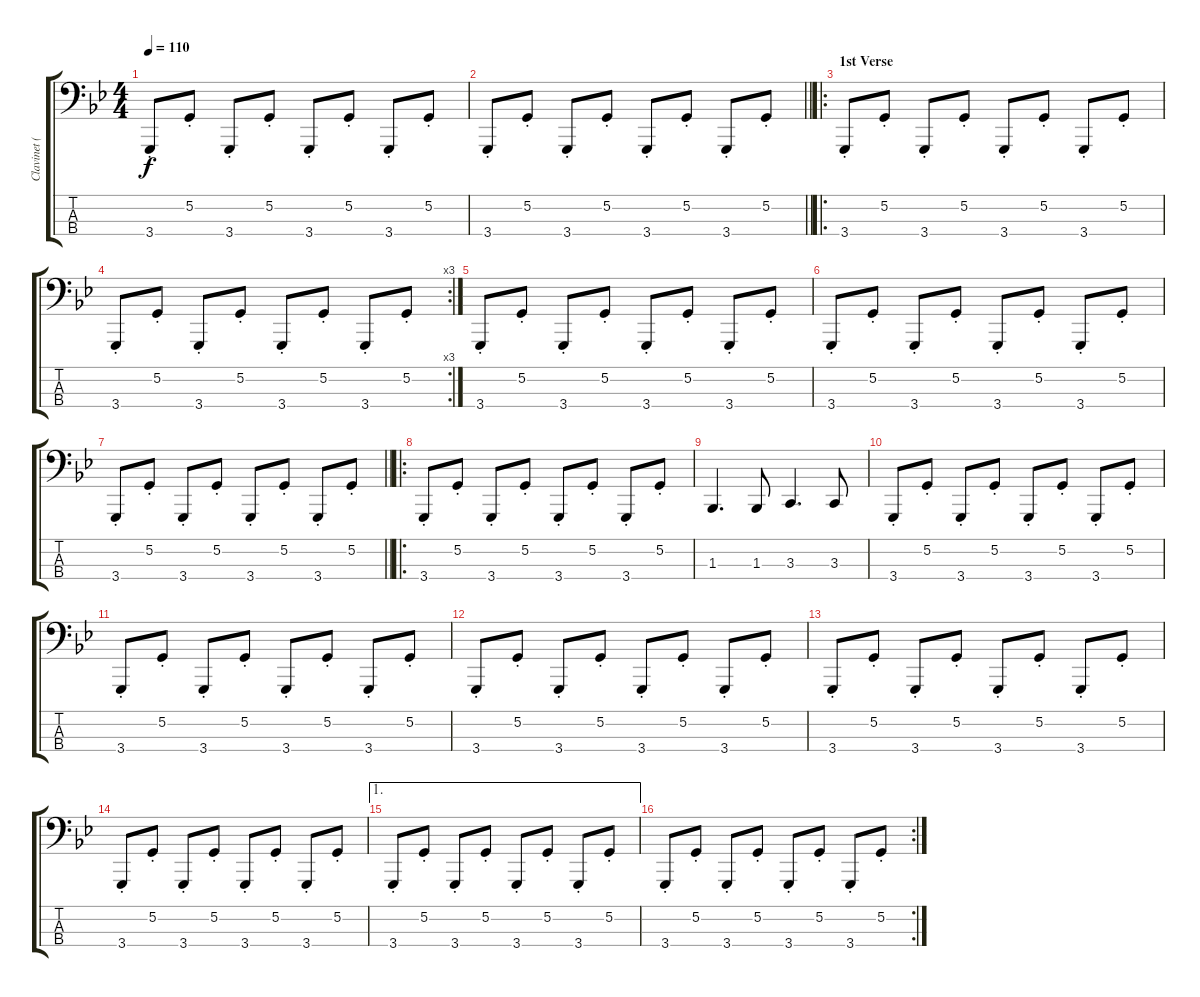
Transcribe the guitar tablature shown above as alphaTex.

\track ("Clavinet (low) arranged for bass" "Clavinet (") {instrument clavinet}
\staff {score tabs}
\tuning (G2 D2 A1 E1) {hide}
\ts (4 4)
\tempo 110
\clef f4
\ks bb
3.4{st}.8{dy f instrument clavinet} 5.2{st}.8 3.4{st}.8 5.2{st}.8 3.4{st}.8 5.2{st}.8 3.4{st}.8 5.2{st}.8 |
\barLineRight lightlight
3.4{st}.8 5.2{st}.8 3.4{st}.8 5.2{st}.8 3.4{st}.8 5.2{st}.8 3.4{st}.8 5.2{st}.8 |
\ro
\section ("" "1st Verse")
3.4{st}.8 5.2{st}.8 3.4{st}.8 5.2{st}.8 3.4{st}.8 5.2{st}.8 3.4{st}.8 5.2{st}.8 |
\rc 3
3.4{st}.8 5.2{st}.8 3.4{st}.8 5.2{st}.8 3.4{st}.8 5.2{st}.8 3.4{st}.8 5.2{st}.8 |
3.4{st}.8 5.2{st}.8 3.4{st}.8 5.2{st}.8 3.4{st}.8 5.2{st}.8 3.4{st}.8 5.2{st}.8 |
3.4{st}.8 5.2{st}.8 3.4{st}.8 5.2{st}.8 3.4{st}.8 5.2{st}.8 3.4{st}.8 5.2{st}.8 |
\barLineRight lightlight
3.4{st}.8 5.2{st}.8 3.4{st}.8 5.2{st}.8 3.4{st}.8 5.2{st}.8 3.4{st}.8 5.2{st}.8 |
\ro
3.4{st}.8 5.2{st}.8 3.4{st}.8 5.2{st}.8 3.4{st}.8 5.2{st}.8 3.4{st}.8 5.2{st}.8 |
1.3.4{d} 1.3.8 3.3.4{d} 3.3.8 |
3.4{st}.8 5.2{st}.8 3.4{st}.8 5.2{st}.8 3.4{st}.8 5.2{st}.8 3.4{st}.8 5.2{st}.8 |
3.4{st}.8 5.2{st}.8 3.4{st}.8 5.2{st}.8 3.4{st}.8 5.2{st}.8 3.4{st}.8 5.2{st}.8 |
3.4{st}.8 5.2{st}.8 3.4{st}.8 5.2{st}.8 3.4{st}.8 5.2{st}.8 3.4{st}.8 5.2{st}.8 |
3.4{st}.8 5.2{st}.8 3.4{st}.8 5.2{st}.8 3.4{st}.8 5.2{st}.8 3.4{st}.8 5.2{st}.8 |
3.4{st}.8 5.2{st}.8 3.4{st}.8 5.2{st}.8 3.4{st}.8 5.2{st}.8 3.4{st}.8 5.2{st}.8 |
\ae 1
3.4{st}.8 5.2{st}.8 3.4{st}.8 5.2{st}.8 3.4{st}.8 5.2{st}.8 3.4{st}.8 5.2{st}.8 |
\rc 2
3.4{st}.8 5.2{st}.8 3.4{st}.8 5.2{st}.8 3.4{st}.8 5.2{st}.8 3.4{st}.8 5.2{st}.8
